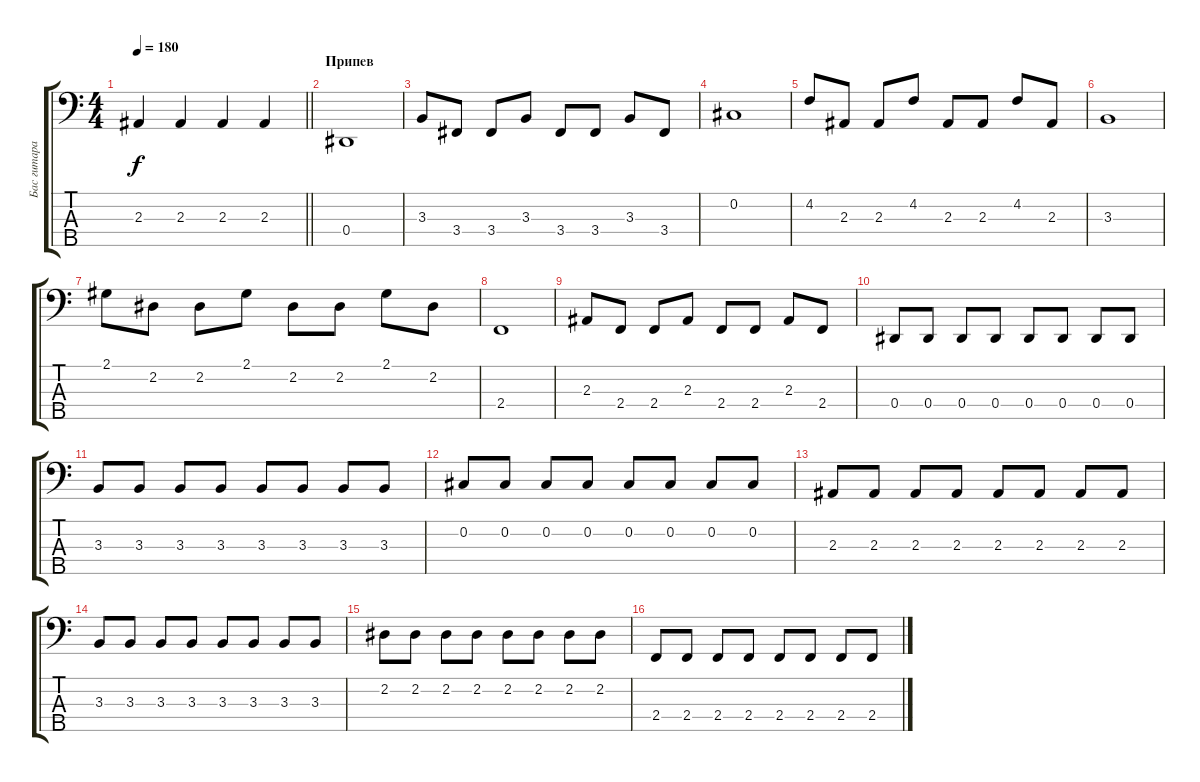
\track ("Бас гитара" "Бас гитара") {instrument electricbassfinger}
\staff {score tabs}
\tuning (Gb2 Db2 Ab1 Eb1 Bb0) {hide}
\ts (4 4)
\tempo 180
\clef f4
\barLineRight lightlight
\ks c
2.3.4{dy f} 2.3.4 2.3.4 2.3.4 |
\section ("" "Припев")
0.4.1 |
3.3.8 3.4.8 3.4.8 3.3.8 3.4.8 3.4.8 3.3.8 3.4.8 |
0.2.1 |
4.2.8 2.3.8 2.3.8 4.2.8 2.3.8 2.3.8 4.2.8 2.3.8 |
3.3.1 |
2.1.8 2.2.8 2.2.8 2.1.8 2.2.8 2.2.8 2.1.8 2.2.8 |
2.4.1 |
2.3.8 2.4.8 2.4.8 2.3.8 2.4.8 2.4.8 2.3.8 2.4.8 |
0.4.8 0.4.8 0.4.8 0.4.8 0.4.8 0.4.8 0.4.8 0.4.8 |
3.3.8 3.3.8 3.3.8 3.3.8 3.3.8 3.3.8 3.3.8 3.3.8 |
0.2.8 0.2.8 0.2.8 0.2.8 0.2.8 0.2.8 0.2.8 0.2.8 |
2.3.8 2.3.8 2.3.8 2.3.8 2.3.8 2.3.8 2.3.8 2.3.8 |
3.3.8 3.3.8 3.3.8 3.3.8 3.3.8 3.3.8 3.3.8 3.3.8 |
2.2.8 2.2.8 2.2.8 2.2.8 2.2.8 2.2.8 2.2.8 2.2.8 |
2.4.8 2.4.8 2.4.8 2.4.8 2.4.8 2.4.8 2.4.8 2.4.8
